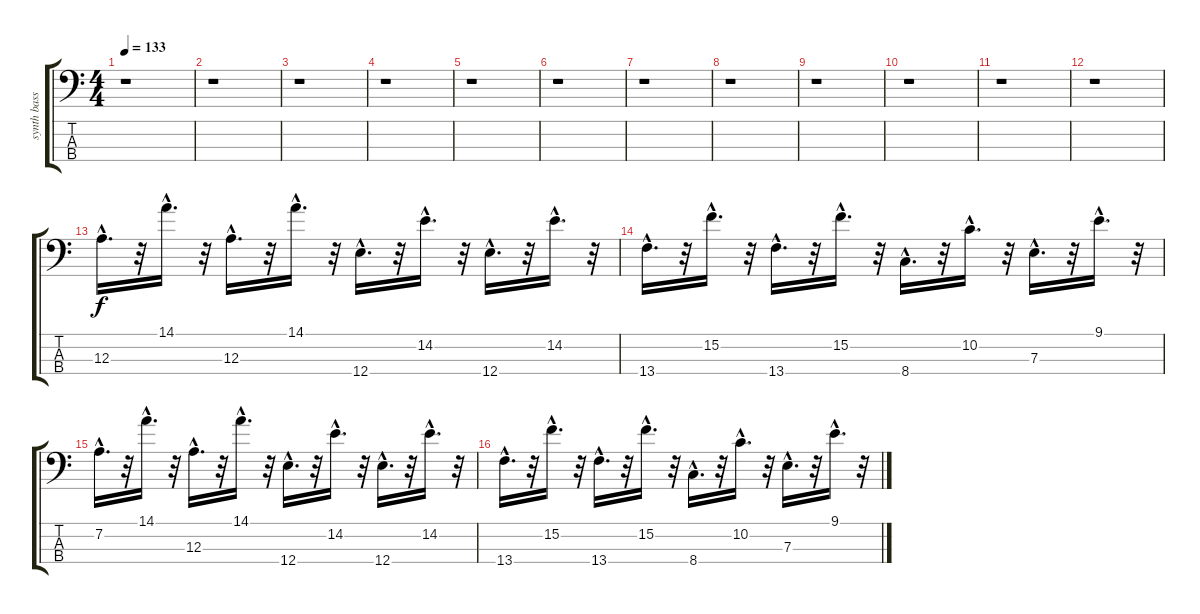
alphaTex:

\track ("synth bass" "synth bass") {instrument synthbass1}
\staff {score tabs}
\tuning (G2 D2 A1 E1) {hide}
\ts (4 4)
\tempo 133
\clef f4
\ks c
r.1{dy f instrument synthbass1} |
r.1 |
r.1 |
r.1 |
r.1 |
r.1 |
r.1 |
r.1 |
r.1 |
r.1 |
r.1 |
r.1 |
12.3{hac}.16{d} r.32 14.1{hac}.16{d} r.32 12.3{hac}.16{d} r.32 14.1{hac}.16{d} r.32 12.4{hac}.16{d} r.32 14.2{hac}.16{d} r.32 12.4{hac}.16{d} r.32 14.2{hac}.16{d} r.32 |
13.4{hac}.16{d} r.32 15.2{hac}.16{d} r.32 13.4{hac}.16{d} r.32 15.2{hac}.16{d} r.32 8.4{hac}.16{d} r.32 10.2{hac}.16{d} r.32 7.3{hac}.16{d} r.32 9.1{hac}.16{d} r.32 |
7.2{hac}.16{d} r.32 14.1{hac}.16{d} r.32 12.3{hac}.16{d} r.32 14.1{hac}.16{d} r.32 12.4{hac}.16{d} r.32 14.2{hac}.16{d} r.32 12.4{hac}.16{d} r.32 14.2{hac}.16{d} r.32 |
13.4{hac}.16{d} r.32 15.2{hac}.16{d} r.32 13.4{hac}.16{d} r.32 15.2{hac}.16{d} r.32 8.4{hac}.16{d} r.32 10.2{hac}.16{d} r.32 7.3{hac}.16{d} r.32 9.1{hac}.16{d} r.32
